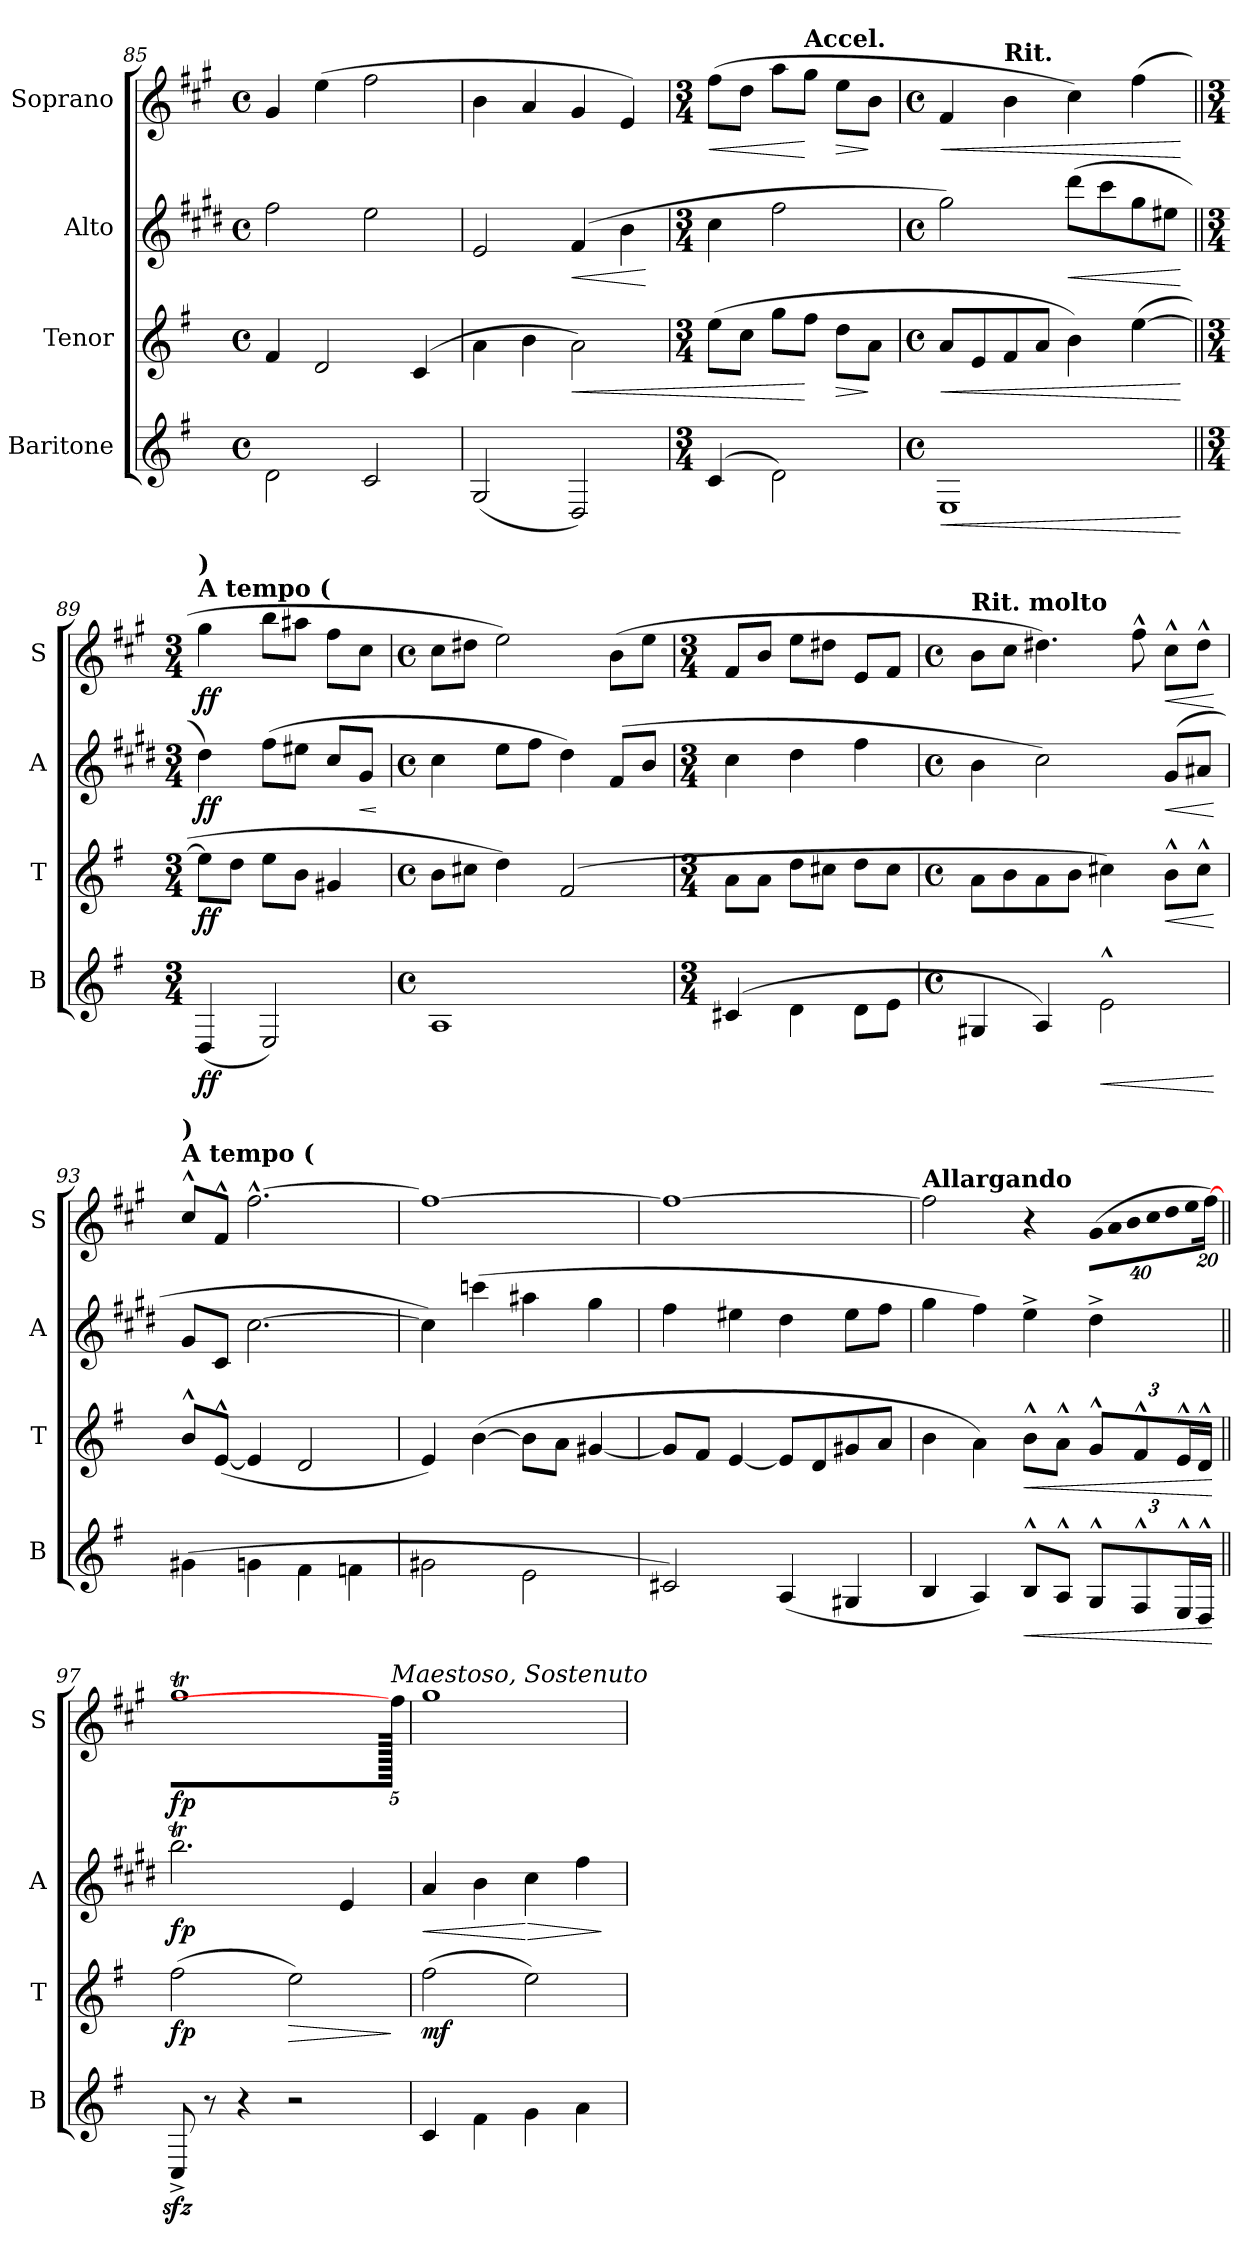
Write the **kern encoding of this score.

**kern	**dynam	**kern	**dynam	**kern	**dynam	**kern	**dynam
*part4	*part4	*part3	*part3	*part2	*part2	*part1	*part1
*staff4	*staff4	*staff3	*staff3	*staff2	*staff2	*staff1	*staff1
*I"Baritone	*	*I"Tenor	*	*I"Alto	*	*I"Soprano	*
*I'B	*	*I'T	*	*I'A	*	*I'S	*
*clefG2	*	*clefG2	*	*clefG2	*	*clefG2	*
*ITrd12c21	*	*ITrd8c14	*	*ITrd5c9	*	*ITrd1c2	*
*k[f#]	*	*k[f#]	*	*k[f#]	*	*k[f#]	*
*M4/4	*	*M4/4	*	*M4/4	*	*M4/4	*
*met(c)	*	*met(c)	*	*met(c)	*	*met(c)	*
=85	=85	=85	=85	=85	=85	=85	=85
2D\	.	4F#/	.	2a\	.	4f#/	.
.	.	2D/	.	.	.	(>4dd\	.
2C/	.	.	.	2g\	.	2ee\	.
.	.	(>4C/	.	.	.	.	.
=86	=86	=86	=86	=86	=86	=86	=86
(<2GG/	.	4A\	.	2G/	.	4a\	.
.	.	4B\	.	.	.	4g/	.
!	!	!	!LO:HP:b	!	!LO:HP:b	!	!
2DD/)	.	2A\)	<	(>4A/	<	4f#/	.
.	.	.	.	4d\	.	4d/)	.
.	.	.	.	.	[	.	.
=87	=87	=87	=87	=87	=87	=87	=87
*M3/4	*	*M3/4	*	*M3/4	*	*M3/4	*
*	*	*	*	*	*	*MM80	*
!	!	!	!	!	!	!	!LO:HP:b
(>4C/	.	(>8e\L	.	4e\	.	(>8ee\L	<
.	.	8c\J	.	.	.	8cc\J	.
*	*	*	*	*	*	*MM84	*
2D\)	.	8g\L	.	2a\	.	8gg\L	.
!	!	!	!	!	!	!LO:TX:a:B:t=Accel.	!
.	.	8f#\J	[	.	.	8ff#\J	[
*	*	*	*	*	*	*MM88	*
!	!	!	!LO:HP:b	!	!	!	!LO:HP:b
.	.	8d\L	>	.	.	8dd\L	>
.	.	8A\J	]	.	.	8a\J	]
=88	=88	=88	=88	=88	=88	=88	=88
*M4/4	*	*M4/4	*	*M4/4	*	*M4/4	*
*met(c)	*	*met(c)	*	*met(c)	*	*met(c)	*
!	!LO:HP:b	!	!LO:HP:b	!	!	!	!LO:HP:b
1EE	<	8A/L	<	2b\)	.	4e/	<
.	.	8E/	.	.	.	.	.
!	!	!	!	!	!	!LO:TX:a:B:t=Rit.	!
.	.	8F#/	.	.	.	4a\	.
.	.	8A/J	.	.	.	.	.
*	*	*	*	*	*	*MM84	*
!	!	!	!	!	!LO:HP:b	!	!
.	.	4B\)	.	(>8ff#\L	<	4b\)	.
.	.	.	.	8ee\	.	.	.
*	*	*	*	*	*	*MM80	*
.	.	(>[4e\	.	8b\	.	(>4ee\	.
.	.	.	.	8g#X\J	.	.	.
.	[	.	[	.	[	.	[
!!LO:LB:g=z
=89||	=89||	=89||	=89||	=89||	=89||	=89||	=89||
*M3/4	*	*M3/4	*	*M3/4	*	*M3/4	*
*	*	*	*	*	*	*MM80	*
!	!	!	!	!	!	!LO:TX:a:B:t=A tempo (	!
!	!	!	!	!	!	!LO:TX:a:B:t=)	!
!	!LO:DY:b	!	!LO:DY:b	!	!LO:DY:b	!	!LO:DY:b
(<4DD/	ff	8e\L]	ff	4f#\)	ff	4ff#\	ff
.	.	8d\J	.	.	.	.	.
2EE/)	.	8e\L	.	(>8a\L	.	8aa\L	.
.	.	8B\J	.	8g#X\J	.	8gg#X\J	.
.	.	4G#X/	.	8e/L	.	8ee\L	.
!	!	!	!	!	!LO:HP:b	!	!
.	.	.	.	8B/J	<	8b\J	.
.	.	.	.	.	[	.	.
=90	=90	=90	=90	=90	=90	=90	=90
*M4/4	*	*M4/4	*	*M4/4	*	*M4/4	*
*met(c)	*	*met(c)	*	*met(c)	*	*met(c)	*
1AA	.	8B\L	.	4e\	.	8b\L	.
.	.	8c#X\J	.	.	.	8cc#X\J	.
.	.	4d\)	.	8g\L	.	2dd\)	.
.	.	.	.	8a\J	.	.	.
.	.	(>2F#/	.	4f#\)	.	.	.
.	.	.	.	(>8A/L	.	(>8a\L	.
.	.	.	.	8d/J	.	8dd\J	.
=91	=91	=91	=91	=91	=91	=91	=91
*M3/4	*	*M3/4	*	*M3/4	*	*M3/4	*
(>4C#X/	.	8A\L	.	4e\	.	8e/L	.
.	.	8A\J	.	.	.	8a/J	.
4D\	.	8d\L	.	4f#\	.	8dd\L	.
.	.	8c#X\J	.	.	.	8cc#X\J	.
8D\L	.	8d\L	.	4a\	.	8d/L	.
8E\J	.	8c#\J	.	.	.	8e/J	.
=92	=92	=92	=92	=92	=92	=92	=92
*M4/4	*	*M4/4	*	*M4/4	*	*M4/4	*
*met(c)	*	*met(c)	*	*met(c)	*	*met(c)	*
!	!	!	!	!	!	!LO:TX:a:B:t=Rit. molto	!
4GG#X/	.	8A\L	.	4d\	.	8a\L	.
.	.	8B\	.	.	.	8b\J	.
4AA/)	.	8A\	.	2e\)	.	4.cc#X\)	.
.	.	8B\J	.	.	.	.	.
!	!LO:HP:b	!	!	!	!	!	!
2E^^\	<	4c#X\)	.	.	.	.	.
.	.	.	.	.	.	8ee^^\	.
!	!	!	!LO:HP:b	!	!LO:HP:b	!	!LO:HP:b
.	.	8B^^\L	<	(>8B/L	<	8b^^\L	<
.	.	8c#^^\J	.	8c#X/J	.	8cc#^^\J	.
.	[	.	[	.	[	.	[
=93	=93	=93	=93	=93	=93	=93	=93
*	*	*	*	*	*	*MM80	*
!	!	!	!	!	!	!LO:TX:a:B:t=A tempo (	!
!	!	!	!	!	!	!LO:TX:a:B:t=)	!
(>4G#X\	.	8B^^/L	.	8B/L	.	8b^^/L	.
.	.	(<[8E^^/J	.	8E/J	.	8e^^/J	.
4Gn\	.	4E/]	.	[2.e\	.	[2.ee^^\	.
4F#\	.	2D/	.	.	.	.	.
4Fn\	.	.	.	.	.	.	.
=94	=94	=94	=94	=94	=94	=94	=94
2G#X\	.	4E/)	.	4e\])	.	1ee_	.
.	.	(>[4B\	.	(>4ee-X\	.	.	.
2E\	.	8B\L]	.	4cc#X\	.	.	.
.	.	8A\J	.	.	.	.	.
.	.	[4G#X/	.	4b\	.	.	.
!!LO:PB:g=z
=95	=95	=95	=95	=95	=95	=95	=95
2C#X/)	.	8G#/L]	.	4a\	.	1ee_	.
.	.	8F#/J	.	.	.	.	.
.	.	[4E/	.	4g#X\	.	.	.
(<4AA/	.	8E/L]	.	4f#\	.	.	.
.	.	8D/	.	.	.	.	.
4GG#X/	.	8G#X/	.	8g#\L	.	.	.
.	.	8A/J	.	8a\J	.	.	.
=96	=96	=96	=96	=96	=96	=96	=96
!	!	!	!	!	!	!LO:TX:a:B:t=Allargando	!
4BB/	.	4B\	.	4b\	.	2ee\]	.
4AA/)	.	4A\)	.	4a\)	.	.	.
*	*	*	*	*	*	*MM76	*
!	!LO:HP:b	!	!LO:HP:b	!	!	!	!
8BB^^/L	<	8B^^\L	<	4g^\	.	4r	.
8AA^^/J	.	8A^^\J	.	.	.	.	.
*Xbrackettup	*	*Xbrackettup	*	*	*	*Xbrackettup	*
!	!	!	!	!	!	!LO:N:vis=16	!
12GG^^/L	.	12G^^/L	.	4f#^\	.	(>640%23f#\LL	.
!	!	!	!	!	!	!LO:N:vis=16	!
.	.	.	.	.	.	640%23g\	.
!	!	!	!	!	!	!LO:N:vis=16	!
.	.	.	.	.	.	640%23a\	.
12FF#^^/	.	12F#^^/	.	.	.	.	.
!	!	!	!	!	!	!LO:N:vis=16	!
.	.	.	.	.	.	640%23b\	.
!	!	!	!	!	!	!LO:N:vis=16	!
.	.	.	.	.	.	640%23cc\	.
24EE^^/L	.	24E^^/L	.	.	.	.	.
!	!	!	!	!	!	!LO:N:vis=16	!
.	.	.	.	.	.	640%23dd\	.
24DD^^/JJ	.	24D^^/JJ	.	.	.	.	.
.	.	.	.	.	.	[320%11ee\JJ)	.
.	[	.	[	.	.	.	.
=97||	=97||	=97||	=97||	=97||	=97||	=97||	=97||
*	*	*	*	*	*	*MM72	*
!	!	!	!LO:DY:b	!	!LO:DY:b	!	!LO:DY:b
8CCzz<^/	.	(>2f#\	fp	2.ddT\	fp	1ff#t	fp
8r	.	.	.	.	.	.	.
4r	.	.	.	.	.	.	.
!	!	!	!LO:HP:b	!	!	!	!
2r	.	2e\)	>	.	.	.	.
.	.	.	.	4G/	.	.	.
!	!	!	!	!	!	!LO:TX:a:i:t=Maestoso, Sostenuto	!
640ryy	.	640ryy	]	640ryy	.	640ee\JJ]	.
=98	=98	=98	=98	=98	=98	=98	=98
!	!	!	!LO:DY:b	!	!LO:HP:b	!	!
4C/	.	(>2f#\	mf	4c/	<	1ff#TTT	.
4F#\	.	.	.	4d\	.	.	.
!	!	!	!	!	!LO:HP:n=1:b	!	!
4G\	.	2e\)	.	4e\	[ >	.	.
4A\	.	.	.	4a\	.	.	.
.	.	.	.	.	]	.	.
=	=	=	=	=	=	=	=
*-	*-	*-	*-	*-	*-	*-	*-
